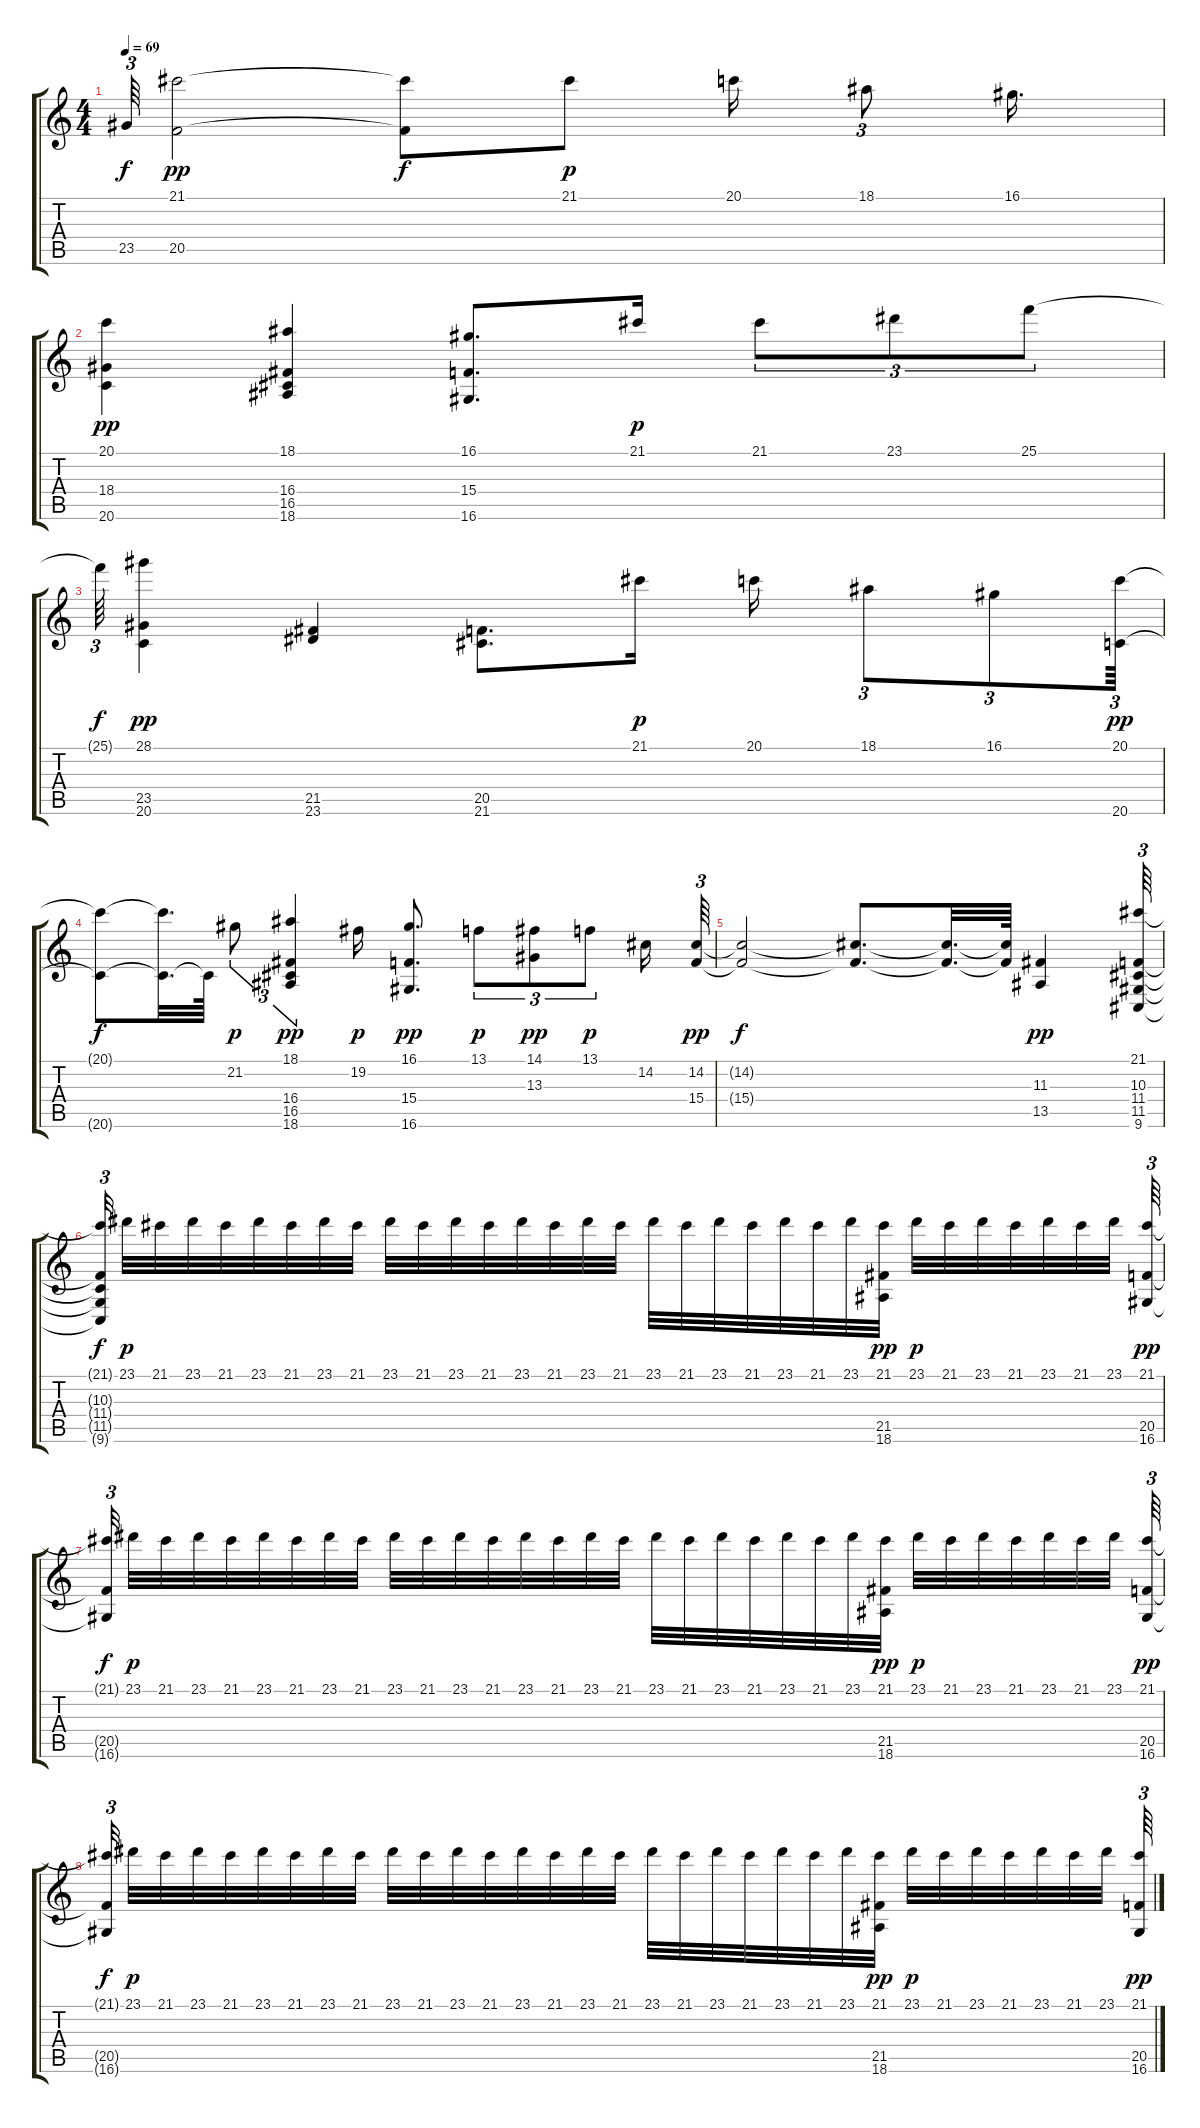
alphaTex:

\track "" {instrument stringensemble1}
\staff {score tabs}
\tuning (E4 B3 G3 D3 A2 E2) {hide}
\ts (4 4)
\tempo 69
\clef g2
\ks c
23.5{t}.64{tu (3 2) dy f} (21.1 20.5).2{dy pp} (21.1{t} 20.5{t}).8{dy f} 21.1.8{dy p} 20.1.16 18.1.8{tu (3 2)} 16.1.16{d} |
(20.1 18.4 20.6).4{dy pp} (18.1 16.4 16.5 18.6).4 (16.1 15.4 16.6).8{d} 21.1.16{dy p} 21.1.8{tu (3 2)} 23.1.8{tu (3 2)} 25.1.8{tu (3 2)} |
25.1{t}.64{tu (3 2) dy f} (28.1 23.5 20.6).4{dy pp} (21.5 23.6).4 (20.5 21.6).8{d} 21.1.16{dy p} 20.1.16 18.1.8{tu (3 2)} 16.1.8{tu (3 2)} (20.1 20.6).64{tu (3 2) dy pp} |
(20.1{t} 20.6{t}).8{dy f} (20.1{t} 20.6{t}).32{d} 20.6{t}.64 21.2.8{tu (3 2) dy p} (18.1 16.4 16.5 18.6).4{tu (3 2) dy pp} 19.2.16{dy p} (16.1 15.4 16.6).8{d dy pp} 13.1.8{tu (3 2) dy p} (14.1 13.3).8{tu (3 2) dy pp} 13.1.8{tu (3 2) dy p} 14.2.16 (14.2 15.4).64{tu (3 2) dy pp} |
(14.2{t} 15.4{t}).2{dy f} (14.2{t} 15.4{t}).8{d} (14.2{t} 15.4{t}).32{d} (14.2{t} 15.4{t}).64 (11.3 13.5).4{dy pp} (21.1 10.3 11.4 11.5 9.6).64{tu (3 2)} |
(21.1{t} 10.3{t} 11.4{t} 11.5{t} 9.6{t}).32{tu (3 2) dy f beam splitsecondary} 23.1.32{dy p} 21.1.32 23.1.32 21.1.32 23.1.32 21.1.32 23.1.32 21.1.32 23.1.32 21.1.32 23.1.32 21.1.32 23.1.32 21.1.32 23.1.32 21.1.32 23.1.32 21.1.32 23.1.32 21.1.32 23.1.32 21.1.32 23.1.32 (21.1 21.5 18.6).32{dy pp} 23.1.32{dy p} 21.1.32 23.1.32 21.1.32 23.1.32 21.1.32 23.1.32{beam splitsecondary} (21.1 20.5 16.6).64{tu (3 2) dy pp} |
(21.1{t} 20.5{t} 16.6{t}).32{tu (3 2) dy f beam splitsecondary} 23.1.32{dy p} 21.1.32 23.1.32 21.1.32 23.1.32 21.1.32 23.1.32 21.1.32 23.1.32 21.1.32 23.1.32 21.1.32 23.1.32 21.1.32 23.1.32 21.1.32 23.1.32 21.1.32 23.1.32 21.1.32 23.1.32 21.1.32 23.1.32 (21.1 21.5 18.6).32{dy pp} 23.1.32{dy p} 21.1.32 23.1.32 21.1.32 23.1.32 21.1.32 23.1.32{beam splitsecondary} (21.1 20.5 16.6).64{tu (3 2) dy pp} |
(21.1{t} 20.5{t} 16.6{t}).32{tu (3 2) dy f beam splitsecondary} 23.1.32{dy p} 21.1.32 23.1.32 21.1.32 23.1.32 21.1.32 23.1.32 21.1.32 23.1.32 21.1.32 23.1.32 21.1.32 23.1.32 21.1.32 23.1.32 21.1.32 23.1.32 21.1.32 23.1.32 21.1.32 23.1.32 21.1.32 23.1.32 (21.1 21.5 18.6).32{dy pp} 23.1.32{dy p} 21.1.32 23.1.32 21.1.32 23.1.32 21.1.32 23.1.32{beam splitsecondary} (21.1 20.5 16.6).64{tu (3 2) dy pp}
